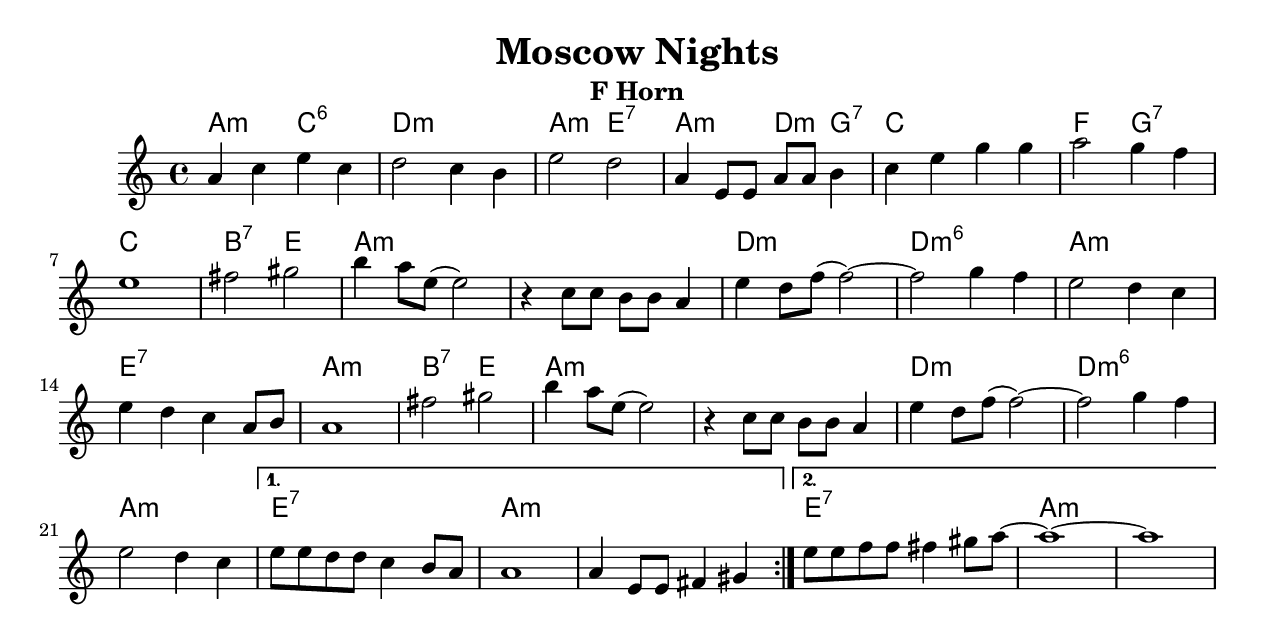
\version "2.18.0"
\include "english.ly"
\pointAndClickOff
\paper{
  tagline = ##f
  print-all-headers = ##t
  #(set-paper-size "letter")
}
date = #(strftime "%d-%m-%Y" (localtime (current-time)))

%\markup{ \italic{ " Updated " \date  }  }

%\markup{ Got something to say? }

global = {
  \clef treble
  \key d \minor
  \time 4/4
  \set Score.markFormatter = #format-mark-box-alphabet
}

%#################################### Melody ########################
melody = \relative c'' {
  \global
  %lead in notes

  \repeat volta 2{

    d4 f a f
    g2 f4 e
    a2 g
    d4 a8 a d d e4|

    f4 a c c
    d2 c4 bf
    a1
    b2 cs

    e4 d8 a(a2)
    r4 f8 f e e d4|
    a'4 g8 bf(bf2)~
    bf2 c4 bf

    a2 g4 f
    a4 g f d8 e
    d1
    b'2 cs

    e4 d8 a(a2)
    r4 f8 f e e d4
    a'4 g8 bf(bf2)~
    bf2 c4 bf
    a2 g4 f
  }
  \alternative {
    {
      a8 a g g f4 e8 d
      d1
      d4 a8 a b4 cs
    }
    {
      a'8 a bf bf b4 cs8 d~
      d1~
      d1
    }
  }

  \repeat volta 2{

  }
  % \alternative { { }{ } }

}
%################################# Lyrics #####################
%\addlyrics{  }
%################################# Chords #######################
harmonies = \chordmode {
  d2:m
  f2:6
  g1:m
  d2:m
  a2:7
  d2:m
  g4:m
  c4:7
  f1
  bf2
  c2:7
  f1   %7
  e2:7
  a2
  %
  d1*2:m
  g1:m
  g1:m6
  d1:m
  a1:7
  d1:m   %15
  e2:7
  a2
  d1*2:m
  g1:m
  g1:m6
  d1:m
  %
  a1:7
  d1*2:m
  a1:7
  d1*2:m
}

\score {
  <<
    \new ChordNames {
      \set chordChanges = ##f
     \transpose d a\harmonies
    }
    \new Staff
   \transpose d a, \melody
  >>
  \header{
    title= "Moscow Nights"
    subtitle=""
    composer= ""
    instrument = "F Horn"
    arranger= ""
  }
  \layout{indent = 1.0\cm}
  \midi {
    \tempo 4 = 120

    % \midi { }
  }
}
%{
% more verses:
\markup{}
\markup {
  \fill-line {
    \hspace #0.1 % distance from left margin
    \column {
      \line { "1."
	\column {
	  ""
	}
      }
      \hspace #0.2 % vertical distance between verses
      \line { "2."
	\column {
	 ""
	}
      }
    }
    \hspace #0.1  % horiz. distance between columns
    \column {
      \line { "3."
	\column {
	  ""
	}
      }
      \hspace #0.2 % distance between verses
      \line { "4."
	\column {
	 ""
	}
      }
    }
    \hspace #0.1 % distance to right margin
  }
}

%}
